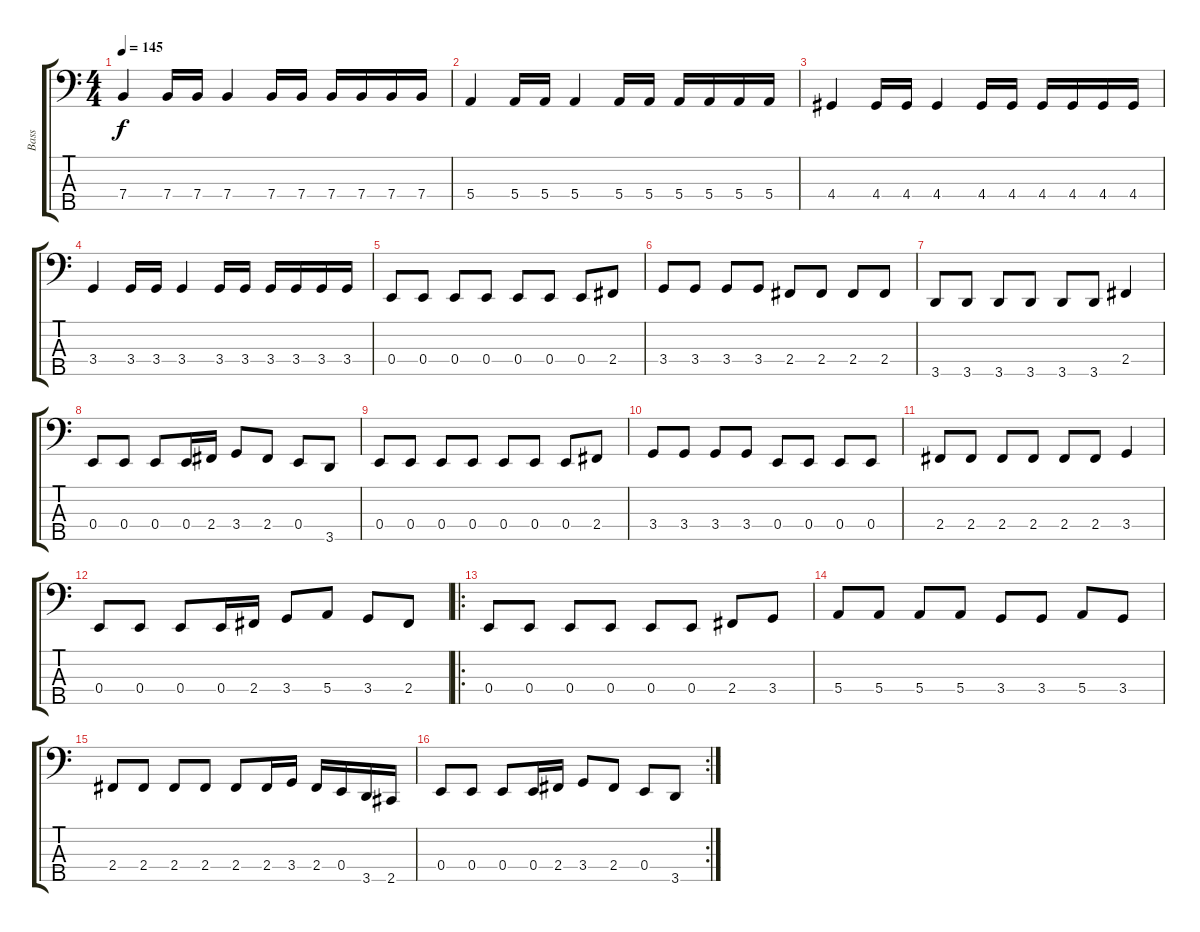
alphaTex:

\track ("Bass" "Bass") {instrument electricbassfinger}
\staff {score tabs}
\tuning (G2 D2 A1 E1 B0) {hide}
\ts (4 4)
\tempo 145
\clef f4
\ks c
7.4.4{dy f} 7.4.16 7.4.16 7.4.4 7.4.16 7.4.16 7.4.16 7.4.16 7.4.16 7.4.16 |
5.4.4 5.4.16 5.4.16 5.4.4 5.4.16 5.4.16 5.4.16 5.4.16 5.4.16 5.4.16 |
4.4.4 4.4.16 4.4.16 4.4.4 4.4.16 4.4.16 4.4.16 4.4.16 4.4.16 4.4.16 |
3.4.4 3.4.16 3.4.16 3.4.4 3.4.16 3.4.16 3.4.16 3.4.16 3.4.16 3.4.16 |
0.4.8 0.4.8 0.4.8 0.4.8 0.4.8 0.4.8 0.4.8 2.4.8 |
3.4.8 3.4.8 3.4.8 3.4.8 2.4.8 2.4.8 2.4.8 2.4.8 |
3.5.8 3.5.8 3.5.8 3.5.8 3.5.8 3.5.8 2.4.4 |
0.4.8 0.4.8 0.4.8 0.4.16 2.4.16 3.4.8 2.4.8 0.4.8 3.5.8 |
0.4.8 0.4.8 0.4.8 0.4.8 0.4.8 0.4.8 0.4.8 2.4.8 |
3.4.8 3.4.8 3.4.8 3.4.8 0.4.8 0.4.8 0.4.8 0.4.8 |
2.4.8 2.4.8 2.4.8 2.4.8 2.4.8 2.4.8 3.4.4 |
0.4.8 0.4.8 0.4.8 0.4.16 2.4.16 3.4.8 5.4.8 3.4.8 2.4.8 |
\ro
0.4.8 0.4.8 0.4.8 0.4.8 0.4.8 0.4.8 2.4.8 3.4.8 |
5.4.8 5.4.8 5.4.8 5.4.8 3.4.8 3.4.8 5.4.8 3.4.8 |
2.4.8 2.4.8 2.4.8 2.4.8 2.4.8 2.4.16 3.4.16 2.4.16 0.4.16 3.5.16 2.5.16 |
\rc 2
0.4.8 0.4.8 0.4.8 0.4.16 2.4.16 3.4.8 2.4.8 0.4.8 3.5.8
